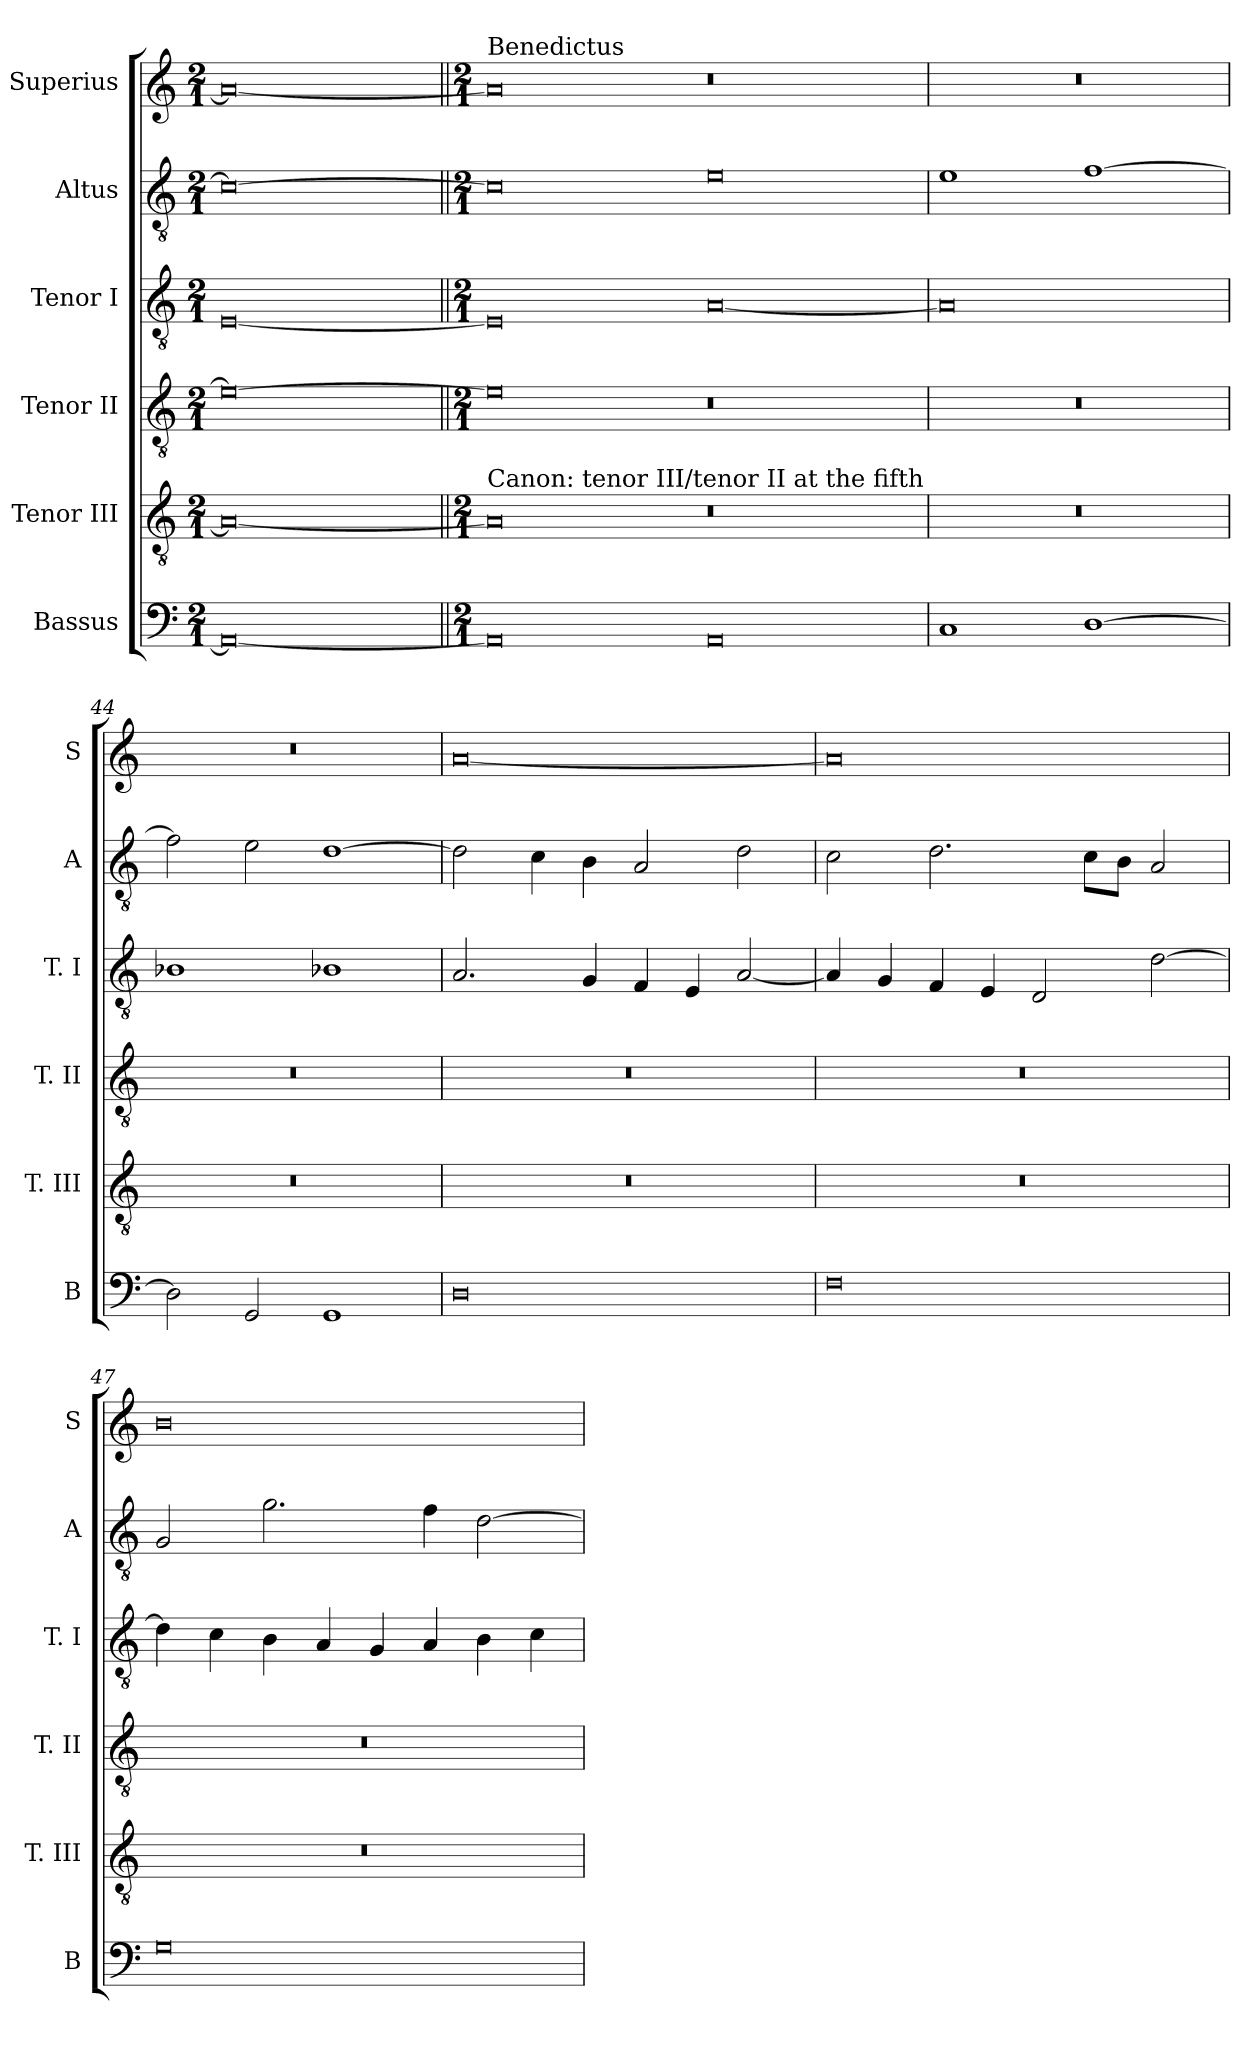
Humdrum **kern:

**kern	**kern	**kern	**kern	**kern	**kern
*part6	*part5	*part4	*part3	*part2	*part1
*staff6	*staff5	*staff4	*staff3	*staff2	*staff1
*I"Bassus	*I"Tenor III	*I"Tenor II	*I"Tenor I	*I"Altus	*I"Superius
*I'B	*I'T. III	*I'T. II	*I'T. I	*I'A	*I'S
*clefF4	*clefGv2	*clefGv2	*clefGv2	*clefGv2	*clefG2
*k[]	*k[]	*k[]	*k[]	*k[]	*k[]
*C:	*C:	*C:	*C:	*C:	*C:
*M2/1	*M2/1	*M2/1	*M2/1	*M2/1	*M2/1
=	=	=	=	=	=
0AA_	0A_	0e_	[0E	0c_	0a_
=||	=||	=||	=||	=||	=||
*M2/1	*M2/1	*M2/1	*M2/1	*M2/1	*M2/1
!	!	!	!	!	!LO:TX:a:t=Benedictus
!	!LO:TX:a:t=Canon&colon; tenor III/tenor II at the fifth	!	!	!	!
0AA]	0A]	0e]	0E]	0c]	0a]
0AA	0r	0r	[0A	0e	0r
=43	=43	=43	=43	=43	=43
1C	0r	0r	0A]	1e	0r
[1D	.	.	.	[1f	.
=44	=44	=44	=44	=44	=44
2D]	0r	0r	1B-X	2f]	0r
2GG	.	.	.	2e	.
1GG	.	.	1B-X	[1d	.
=45	=45	=45	=45	=45	=45
0D	0r	0r	2.A	2d]	[0a
.	.	.	.	4c	.
.	.	.	4G	4B	.
.	.	.	4F	2A	.
.	.	.	4E	.	.
.	.	.	[2A	2d	.
=46	=46	=46	=46	=46	=46
0F	0r	0r	4A]	2c	0a]
.	.	.	4G	.	.
.	.	.	4F	2.d	.
.	.	.	4E	.	.
.	.	.	2D	.	.
.	.	.	.	8cL	.
.	.	.	.	8BJ	.
.	.	.	[2d	2A	.
=47	=47	=47	=47	=47	=47
0G	0r	0r	4d]	2G	0b
.	.	.	4c	.	.
.	.	.	4B	2.g	.
.	.	.	4A	.	.
.	.	.	4G	.	.
.	.	.	4A	4f	.
.	.	.	4B	[2d	.
.	.	.	4c	.	.
=	=	=	=	=	=
*-	*-	*-	*-	*-	*-
